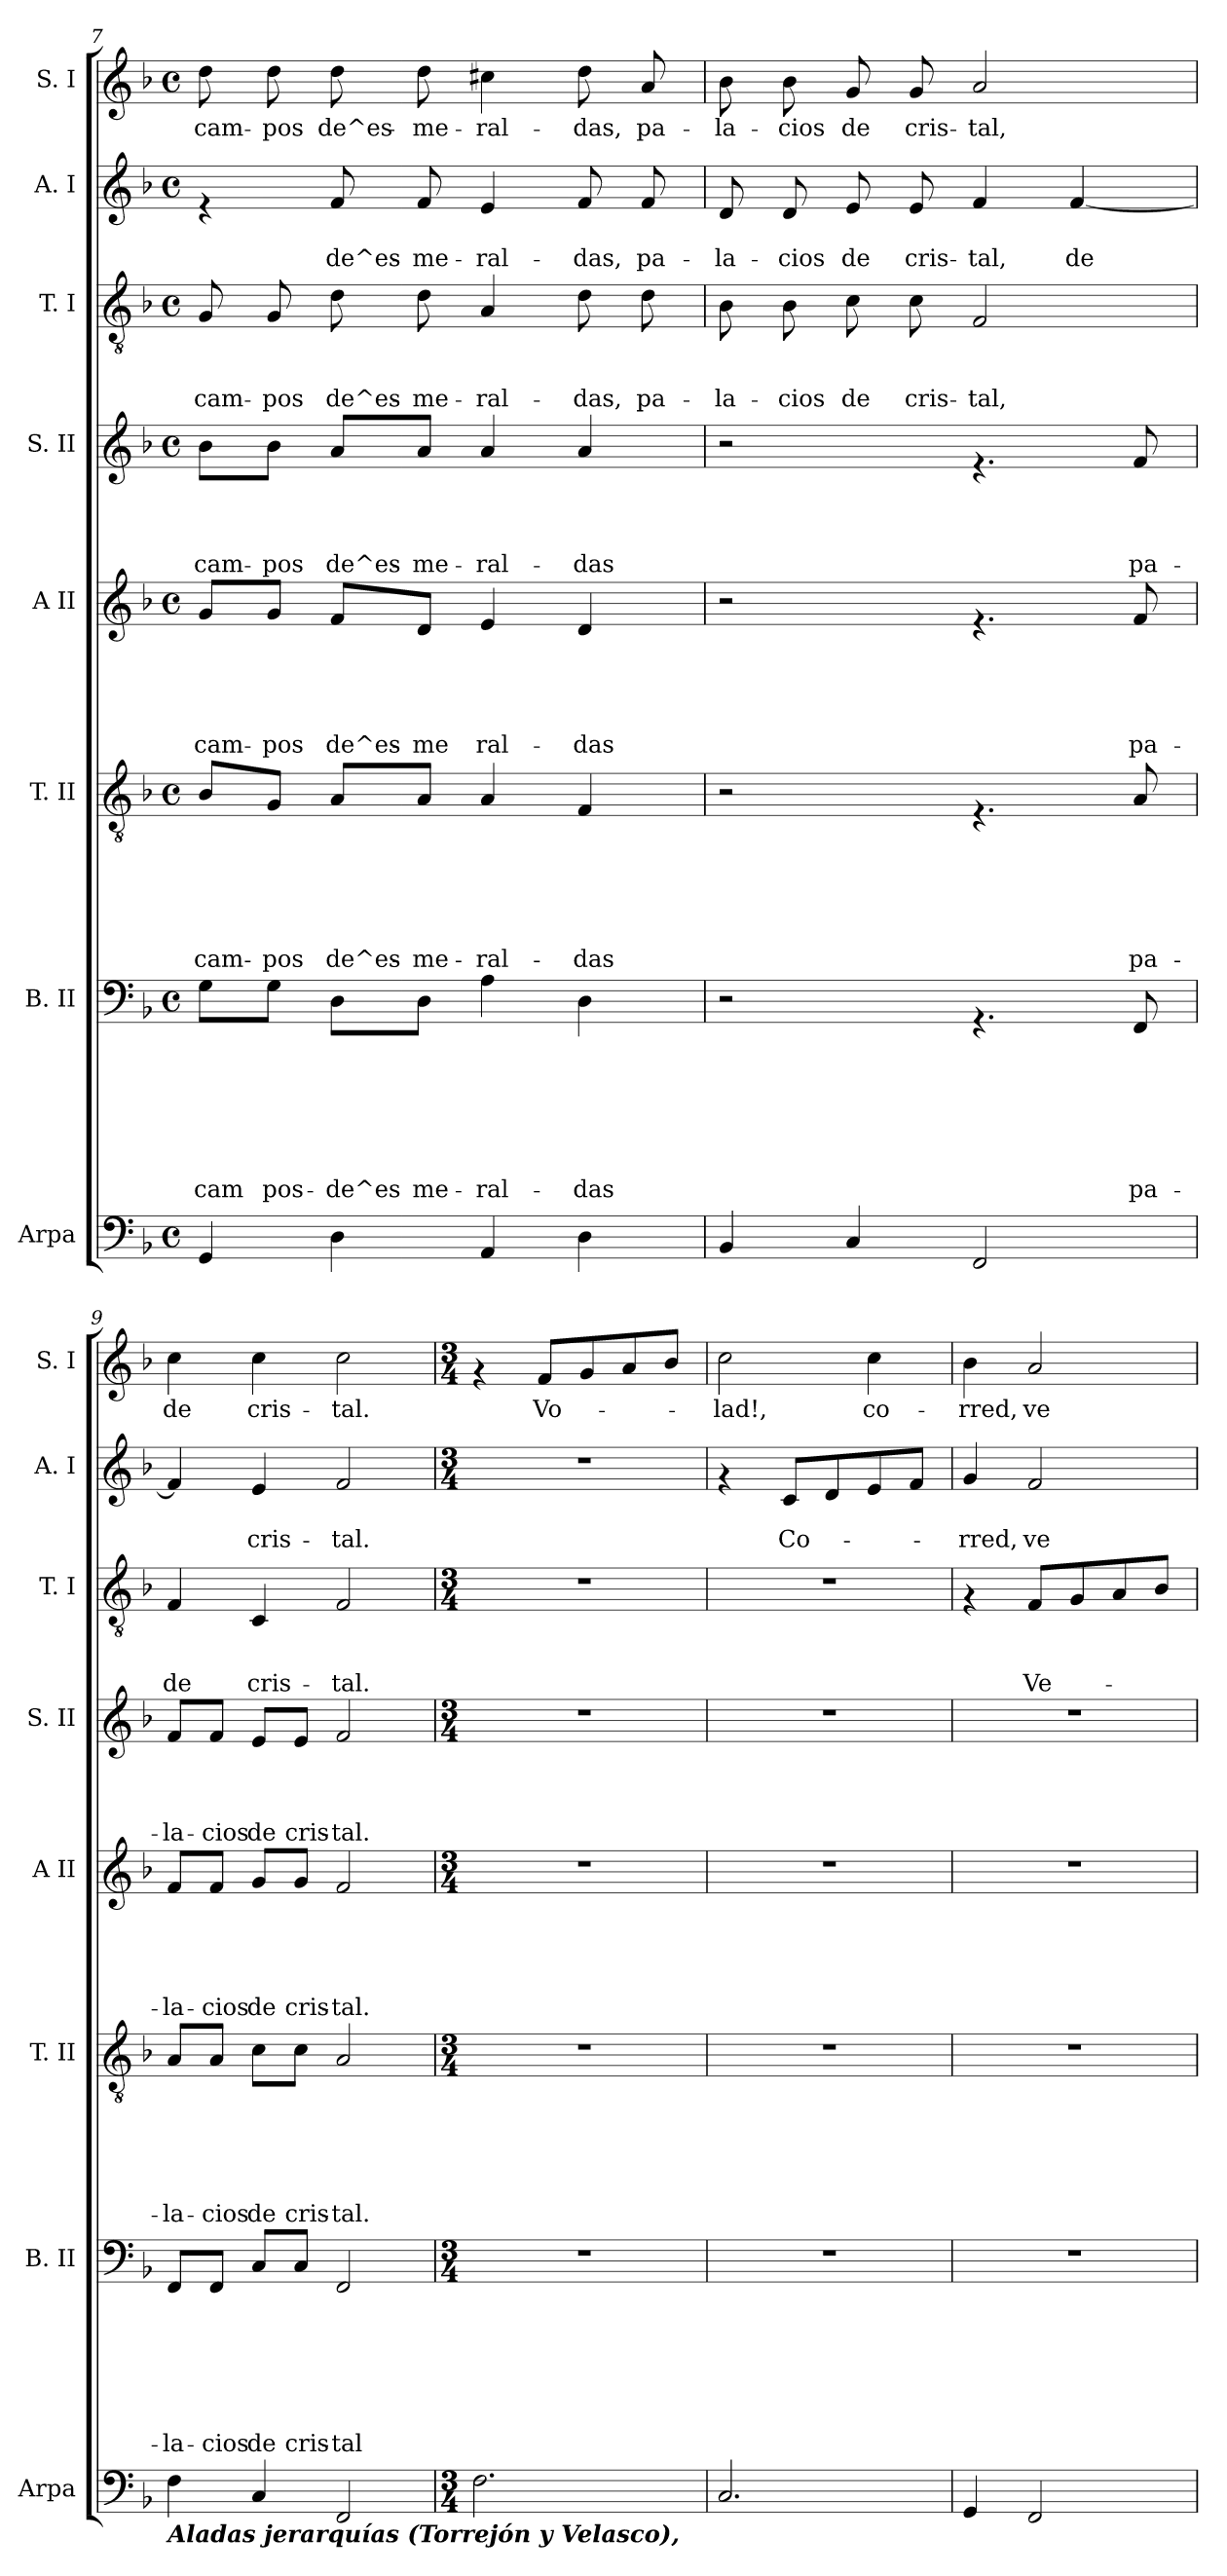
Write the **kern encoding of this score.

**kern	**kern	**text	**text	**text	**text	**text	**text	**text	**kern	**text	**text	**text	**text	**text	**text	**kern	**text	**text	**text	**text	**text	**kern	**text	**text	**text	**text	**kern	**text	**text	**text	**kern	**text	**text	**kern	**text
*part8	*part7	*part7	*part7	*part7	*part7	*part7	*part7	*part7	*part6	*part6	*part6	*part6	*part6	*part6	*part6	*part5	*part5	*part5	*part5	*part5	*part5	*part4	*part4	*part4	*part4	*part4	*part3	*part3	*part3	*part3	*part2	*part2	*part2	*part1	*part1
*staff8	*staff7	*staff7	*staff7	*staff7	*staff7	*staff7	*staff7	*staff7	*staff6	*staff6	*staff6	*staff6	*staff6	*staff6	*staff6	*staff5	*staff5	*staff5	*staff5	*staff5	*staff5	*staff4	*staff4	*staff4	*staff4	*staff4	*staff3	*staff3	*staff3	*staff3	*staff2	*staff2	*staff2	*staff1	*staff1
*I"Arpa	*I"B. II	*	*	*	*	*	*	*	*I"T. II	*	*	*	*	*	*	*I"A II	*	*	*	*	*	*I"S. II	*	*	*	*	*I"T. I	*	*	*	*I"A. I	*	*	*I"S. I	*
*I'Arpa	*I'B. II	*	*	*	*	*	*	*	*I'T. II	*	*	*	*	*	*	*I'A II	*	*	*	*	*	*I'S. II	*	*	*	*	*I'T. I	*	*	*	*I'A. I	*	*	*I'S. I	*
!!LO:PB:g=z
*clefF4	*clefF4	*	*	*	*	*	*	*	*clefGv2	*	*	*	*	*	*	*clefG2	*	*	*	*	*	*clefG2	*	*	*	*	*clefGv2	*	*	*	*clefG2	*	*	*clefG2	*
*k[b-]	*k[b-]	*	*	*	*	*	*	*	*k[b-]	*	*	*	*	*	*	*k[b-]	*	*	*	*	*	*k[b-]	*	*	*	*	*k[b-]	*	*	*	*k[b-]	*	*	*k[b-]	*
*F:	*F:	*	*	*	*	*	*	*	*F:	*	*	*	*	*	*	*F:	*	*	*	*	*	*F:	*	*	*	*	*F:	*	*	*	*F:	*	*	*F:	*
*M4/4	*M4/4	*	*	*	*	*	*	*	*M4/4	*	*	*	*	*	*	*M4/4	*	*	*	*	*	*M4/4	*	*	*	*	*M4/4	*	*	*	*M4/4	*	*	*M4/4	*
*met(c)	*met(c)	*	*	*	*	*	*	*	*met(c)	*	*	*	*	*	*	*met(c)	*	*	*	*	*	*met(c)	*	*	*	*	*met(c)	*	*	*	*met(c)	*	*	*met(c)	*
=7	=7	=7	=7	=7	=7	=7	=7	=7	=7	=7	=7	=7	=7	=7	=7	=7	=7	=7	=7	=7	=7	=7	=7	=7	=7	=7	=7	=7	=7	=7	=7	=7	=7	=7	=7
!	!	!	!	!	!	!	!	!LO:LY:b	!	!	!	!	!	!	!LO:LY:b	!	!	!	!	!	!LO:LY:b	!	!	!	!	!LO:LY:b	!	!	!	!LO:LY:b	!	!	!	!	!LO:LY:b
4GG/	8G\L	.	.	.	.	.	.	cam	8B-/L	.	.	.	.	.	cam-	8g/L	.	.	.	.	cam-	8b-\L	.	.	.	cam-	8G/	.	.	cam-	4re	.	.	8dd\	cam-
!	!	!	!	!	!	!	!	!LO:LY:b	!	!	!	!	!	!	!LO:LY:b	!	!	!	!	!	!LO:LY:b	!	!	!	!	!LO:LY:b	!	!	!	!LO:LY:b	!	!	!	!	!LO:LY:b
.	8G\J	.	.	.	.	.	.	pos-	8G/J	.	.	.	.	.	-pos	8g/J	.	.	.	.	-pos	8b-\J	.	.	.	-pos	8G/	.	.	-pos	.	.	.	8dd\	-pos
!	!	!	!	!	!	!	!	!LO:LY:b	!	!	!	!	!	!	!LO:LY:b	!	!	!	!	!	!LO:LY:b	!	!	!	!	!LO:LY:b	!	!	!	!LO:LY:b	!	!	!LO:LY:b	!	!LO:LY:b
4D\	8D\L	.	.	.	.	.	.	-de^es	8A/L	.	.	.	.	.	de^es-	8f/L	.	.	.	.	de^es-	8a/L	.	.	.	de^es-	8d\	.	.	de^es-	8f/	.	de^es-	8dd\	de^es-
!	!	!	!	!	!	!	!	!LO:LY:b	!	!	!	!	!	!	!LO:LY:b	!	!	!	!	!	!LO:LY:b	!	!	!	!	!LO:LY:b	!	!	!	!LO:LY:b	!	!	!LO:LY:b	!	!LO:LY:b
.	8D\J	.	.	.	.	.	.	me-	8A/J	.	.	.	.	.	-me-	8d/J	.	.	.	.	-me	8a/J	.	.	.	-me-	8d\	.	.	-me-	8f/	.	-me-	8dd\	-me-
!	!	!	!	!	!	!	!	!LO:LY:b	!	!	!	!	!	!	!LO:LY:b	!	!	!	!	!	!LO:LY:b	!	!	!	!	!LO:LY:b	!	!	!	!LO:LY:b	!	!	!LO:LY:b	!	!LO:LY:b
4AA/	4A\	.	.	.	.	.	.	-ral-	4A/	.	.	.	.	.	-ral-	4e/	.	.	.	.	ral-	4a/	.	.	.	-ral-	4A/	.	.	-ral-	4e/	.	-ral-	4cc#X\	-ral-
!	!	!	!	!	!	!	!	!LO:LY:b	!	!	!	!	!	!	!LO:LY:b	!	!	!	!	!	!LO:LY:b	!	!	!	!	!LO:LY:b	!	!	!	!LO:LY:b	!	!	!LO:LY:b	!	!LO:LY:b
4D\	4D\	.	.	.	.	.	.	-das	4F/	.	.	.	.	.	-das	4d/	.	.	.	.	-das	4a/	.	.	.	-das	8d\	.	.	-das,	8f/	.	-das,	8dd\	-das,
!	!	!	!	!	!	!	!	!	!	!	!	!	!	!	!	!	!	!	!	!	!	!	!	!	!	!	!	!	!	!LO:LY:b	!	!	!LO:LY:b	!	!LO:LY:b
.	.	.	.	.	.	.	.	.	.	.	.	.	.	.	.	.	.	.	.	.	.	.	.	.	.	.	8d\	.	.	pa-	8f/	.	pa-	8a/	pa-
=8	=8	=8	=8	=8	=8	=8	=8	=8	=8	=8	=8	=8	=8	=8	=8	=8	=8	=8	=8	=8	=8	=8	=8	=8	=8	=8	=8	=8	=8	=8	=8	=8	=8	=8	=8
!	!	!	!	!	!	!	!	!	!	!	!	!	!	!	!	!	!	!	!	!	!	!	!	!	!	!	!	!	!	!LO:LY:b	!	!	!LO:LY:b	!	!LO:LY:b
4BB-/	2r	.	.	.	.	.	.	.	2r	.	.	.	.	.	.	2r	.	.	.	.	.	2r	.	.	.	.	8B-\	.	.	-la-	8d/	.	-la-	8b-\	-la-
!	!	!	!	!	!	!	!	!	!	!	!	!	!	!	!	!	!	!	!	!	!	!	!	!	!	!	!	!	!	!LO:LY:b	!	!	!LO:LY:b	!	!LO:LY:b
.	.	.	.	.	.	.	.	.	.	.	.	.	.	.	.	.	.	.	.	.	.	.	.	.	.	.	8B-\	.	.	-cios	8d/	.	-cios	8b-\	-cios
!	!	!	!	!	!	!	!	!	!	!	!	!	!	!	!	!	!	!	!	!	!	!	!	!	!	!	!	!	!	!LO:LY:b	!	!	!LO:LY:b	!	!LO:LY:b
4C/	.	.	.	.	.	.	.	.	.	.	.	.	.	.	.	.	.	.	.	.	.	.	.	.	.	.	8c\	.	.	de	8e/	.	de	8g/	de
!	!	!	!	!	!	!	!	!	!	!	!	!	!	!	!	!	!	!	!	!	!	!	!	!	!	!	!	!	!	!LO:LY:b	!	!	!LO:LY:b	!	!LO:LY:b
.	.	.	.	.	.	.	.	.	.	.	.	.	.	.	.	.	.	.	.	.	.	.	.	.	.	.	8c\	.	.	cris-	8e/	.	cris-	8g/	cris-
!	!	!	!	!	!	!	!	!	!	!	!	!	!	!	!	!	!	!	!	!	!	!	!	!	!	!	!	!	!	!LO:LY:b	!	!	!LO:LY:b	!	!LO:LY:b
2FF/	4.rAA	.	.	.	.	.	.	.	4.rF	.	.	.	.	.	.	4.rf	.	.	.	.	.	4.rf	.	.	.	.	2F/	.	.	-tal,	4f/	.	-tal,	2a/	-tal,
!	!	!	!	!	!	!	!	!	!	!	!	!	!	!	!	!	!	!	!	!	!	!	!	!	!	!	!	!	!	!	!	!	!LO:LY:b	!	!
.	.	.	.	.	.	.	.	.	.	.	.	.	.	.	.	.	.	.	.	.	.	.	.	.	.	.	.	.	.	.	[>4f/	.	de	.	.
!	!	!	!	!	!	!	!	!LO:LY:b	!	!	!	!	!	!	!LO:LY:b	!	!	!	!	!	!LO:LY:b	!	!	!	!	!LO:LY:b	!	!	!	!	!	!	!	!	!
.	8FF/	.	.	.	.	.	.	pa-	8A/	.	.	.	.	.	pa-	8f/	.	.	.	.	pa-	8f/	.	.	.	pa-	.	.	.	.	.	.	.	.	.
=9	=9	=9	=9	=9	=9	=9	=9	=9	=9	=9	=9	=9	=9	=9	=9	=9	=9	=9	=9	=9	=9	=9	=9	=9	=9	=9	=9	=9	=9	=9	=9	=9	=9	=9	=9
!LO:TX:b:Bi:t=Aladas jerarquías (Torrejón y Velasco),	!	!	!	!	!	!	!	!	!	!	!	!	!	!	!	!	!	!	!	!	!	!	!	!	!	!	!	!	!	!	!	!	!	!	!
!	!	!	!	!	!	!	!	!LO:LY:b	!	!	!	!	!	!	!LO:LY:b	!	!	!	!	!	!LO:LY:b	!	!	!	!	!LO:LY:b	!	!	!	!LO:LY:b	!	!	!	!	!LO:LY:b
4F<\	8FF/L	.	.	.	.	.	.	-la-	8A/L	.	.	.	.	.	-la-	8f/L	.	.	.	.	-la-	8f/L	.	.	.	-la-	4F/	.	.	de	4f/]	.	.	4cc\	de
!	!	!	!	!	!	!	!	!LO:LY:b	!	!	!	!	!	!	!LO:LY:b	!	!	!	!	!	!LO:LY:b	!	!	!	!	!LO:LY:b	!	!	!	!	!	!	!	!	!
.	8FF/J	.	.	.	.	.	.	-cios	8A/J	.	.	.	.	.	-cios	8f/J	.	.	.	.	-cios	8f/J	.	.	.	-cios	.	.	.	.	.	.	.	.	.
!	!	!	!	!	!	!	!	!LO:LY:b	!	!	!	!	!	!	!LO:LY:b	!	!	!	!	!	!LO:LY:b	!	!	!	!	!LO:LY:b	!	!	!	!LO:LY:b	!	!	!LO:LY:b	!	!LO:LY:b
4C/	8C/L	.	.	.	.	.	.	de	8c\L	.	.	.	.	.	de	8g/L	.	.	.	.	de	8e/L	.	.	.	de	4C/	.	.	cris-	4e/	.	cris-	4cc\	cris-
!	!	!	!	!	!	!	!	!LO:LY:b	!	!	!	!	!	!	!LO:LY:b	!	!	!	!	!	!LO:LY:b	!	!	!	!	!LO:LY:b	!	!	!	!	!	!	!	!	!
.	8C/J	.	.	.	.	.	.	cris-	8c\J	.	.	.	.	.	cris-	8g/J	.	.	.	.	cris-	8e/J	.	.	.	cris-	.	.	.	.	.	.	.	.	.
!	!	!	!	!	!	!	!	!LO:LY:b	!	!	!	!	!	!	!LO:LY:b	!	!	!	!	!	!LO:LY:b	!	!	!	!	!LO:LY:b	!	!	!	!LO:LY:b	!	!	!LO:LY:b	!	!LO:LY:b
2FF/	2FF/	.	.	.	.	.	.	-tal	2A/	.	.	.	.	.	-tal.	2f/	.	.	.	.	-tal.	2f/	.	.	.	-tal.	2F/	.	.	-tal.	2f/	.	-tal.	2cc\	-tal.
=10	=10	=10	=10	=10	=10	=10	=10	=10	=10	=10	=10	=10	=10	=10	=10	=10	=10	=10	=10	=10	=10	=10	=10	=10	=10	=10	=10	=10	=10	=10	=10	=10	=10	=10	=10
*M3/4	*M3/4	*	*	*	*	*	*	*	*M3/4	*	*	*	*	*	*	*M3/4	*	*	*	*	*	*M3/4	*	*	*	*	*M3/4	*	*	*	*M3/4	*	*	*M3/4	*
2.F\	2.r	.	.	.	.	.	.	.	2.r	.	.	.	.	.	.	2.r	.	.	.	.	.	2.r	.	.	.	.	2.r	.	.	.	2.r	.	.	4rf	.
!	!	!	!	!	!	!	!	!	!	!	!	!	!	!	!	!	!	!	!	!	!	!	!	!	!	!	!	!	!	!	!	!	!	!	!LO:LY:b
.	.	.	.	.	.	.	.	.	.	.	.	.	.	.	.	.	.	.	.	.	.	.	.	.	.	.	.	.	.	.	.	.	.	8f/L	Vo-
.	.	.	.	.	.	.	.	.	.	.	.	.	.	.	.	.	.	.	.	.	.	.	.	.	.	.	.	.	.	.	.	.	.	8g/	.
.	.	.	.	.	.	.	.	.	.	.	.	.	.	.	.	.	.	.	.	.	.	.	.	.	.	.	.	.	.	.	.	.	.	8a/	.
.	.	.	.	.	.	.	.	.	.	.	.	.	.	.	.	.	.	.	.	.	.	.	.	.	.	.	.	.	.	.	.	.	.	8b-/J	.
!!LO:PB:g=z
=11	=11	=11	=11	=11	=11	=11	=11	=11	=11	=11	=11	=11	=11	=11	=11	=11	=11	=11	=11	=11	=11	=11	=11	=11	=11	=11	=11	=11	=11	=11	=11	=11	=11	=11	=11
!	!	!	!	!	!	!	!	!	!	!	!	!	!	!	!	!	!	!	!	!	!	!	!	!	!	!	!	!	!	!	!	!	!	!	!LO:LY:b
2.C/	2.r	.	.	.	.	.	.	.	2.r	.	.	.	.	.	.	2.r	.	.	.	.	.	2.r	.	.	.	.	2.r	.	.	.	4rf	.	.	2cc\	-lad!,
!	!	!	!	!	!	!	!	!	!	!	!	!	!	!	!	!	!	!	!	!	!	!	!	!	!	!	!	!	!	!	!	!	!LO:LY:b	!	!
.	.	.	.	.	.	.	.	.	.	.	.	.	.	.	.	.	.	.	.	.	.	.	.	.	.	.	.	.	.	.	8c/L	.	Co-	.	.
.	.	.	.	.	.	.	.	.	.	.	.	.	.	.	.	.	.	.	.	.	.	.	.	.	.	.	.	.	.	.	8d/	.	.	.	.
!	!	!	!	!	!	!	!	!	!	!	!	!	!	!	!	!	!	!	!	!	!	!	!	!	!	!	!	!	!	!	!	!	!	!	!LO:LY:b
.	.	.	.	.	.	.	.	.	.	.	.	.	.	.	.	.	.	.	.	.	.	.	.	.	.	.	.	.	.	.	8e/	.	.	4cc\	co-
.	.	.	.	.	.	.	.	.	.	.	.	.	.	.	.	.	.	.	.	.	.	.	.	.	.	.	.	.	.	.	8f/J	.	.	.	.
=12	=12	=12	=12	=12	=12	=12	=12	=12	=12	=12	=12	=12	=12	=12	=12	=12	=12	=12	=12	=12	=12	=12	=12	=12	=12	=12	=12	=12	=12	=12	=12	=12	=12	=12	=12
!	!	!	!	!	!	!	!	!	!	!	!	!	!	!	!	!	!	!	!	!	!	!	!	!	!	!	!	!	!	!	!	!	!LO:LY:b	!	!LO:LY:b
4GG/	2.r	.	.	.	.	.	.	.	2.r	.	.	.	.	.	.	2.r	.	.	.	.	.	2.r	.	.	.	.	4rF	.	.	.	4g/	.	-rred,	4b-\	-rred,
!	!	!	!	!	!	!	!	!	!	!	!	!	!	!	!	!	!	!	!	!	!	!	!	!	!	!	!	!	!	!LO:LY:b	!	!	!LO:LY:b	!	!LO:LY:b
2FF/	.	.	.	.	.	.	.	.	.	.	.	.	.	.	.	.	.	.	.	.	.	.	.	.	.	.	8F/L	.	.	Ve-	2f/	.	ve-	2a/	ve-
.	.	.	.	.	.	.	.	.	.	.	.	.	.	.	.	.	.	.	.	.	.	.	.	.	.	.	8G/	.	.	.	.	.	.	.	.
.	.	.	.	.	.	.	.	.	.	.	.	.	.	.	.	.	.	.	.	.	.	.	.	.	.	.	8A/	.	.	.	.	.	.	.	.
.	.	.	.	.	.	.	.	.	.	.	.	.	.	.	.	.	.	.	.	.	.	.	.	.	.	.	8B-/J	.	.	.	.	.	.	.	.
=	=	=	=	=	=	=	=	=	=	=	=	=	=	=	=	=	=	=	=	=	=	=	=	=	=	=	=	=	=	=	=	=	=	=	=
*-	*-	*-	*-	*-	*-	*-	*-	*-	*-	*-	*-	*-	*-	*-	*-	*-	*-	*-	*-	*-	*-	*-	*-	*-	*-	*-	*-	*-	*-	*-	*-	*-	*-	*-	*-
